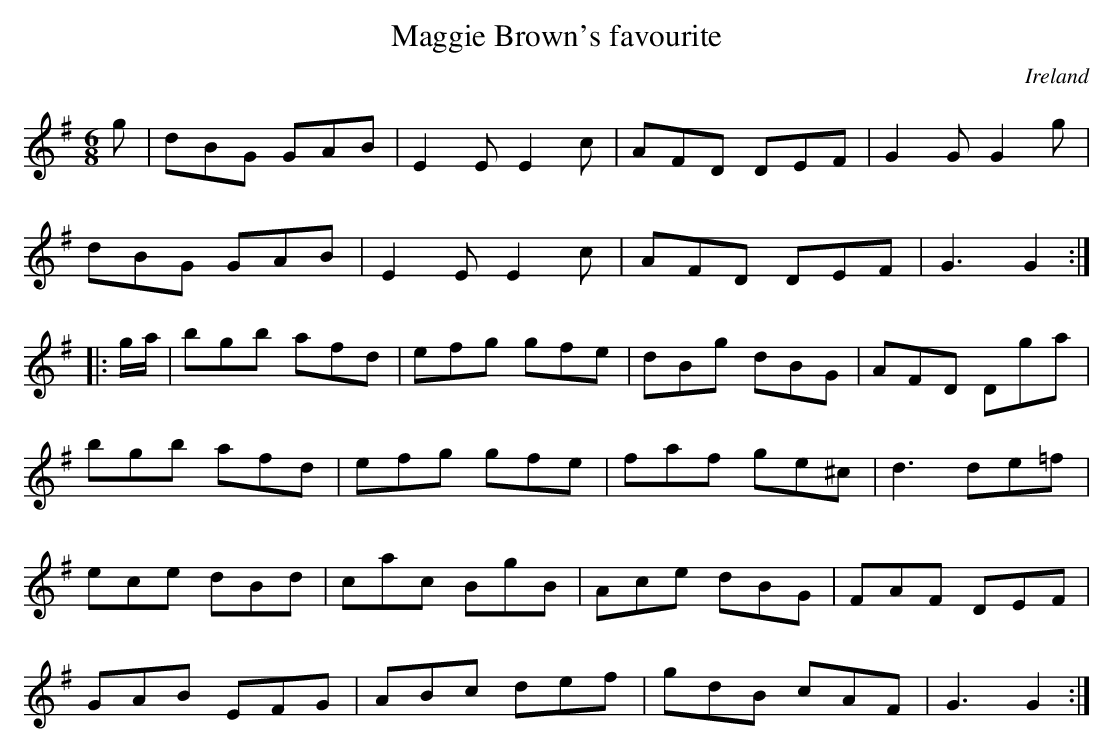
X:1
T:Maggie Brown's favourite
O:Ireland
M:6/8
L:1/8
K:G
g|dBG GAB|E2E E2c|AFD DEF|G2G G2g|!
dBG GAB|E2E E2c|AFD DEF|G3 G2:|!
|:g/a/|bgb afd|efg gfe|dBg dBG|AFD Dga|!
bgb afd|efg gfe|faf ge^c|d3 de=f|!
ece dBd|cac BgB|Ace dBG|FAF DEF|!
GAB EFG|ABc def|gdB cAF|G3 G2:|!
